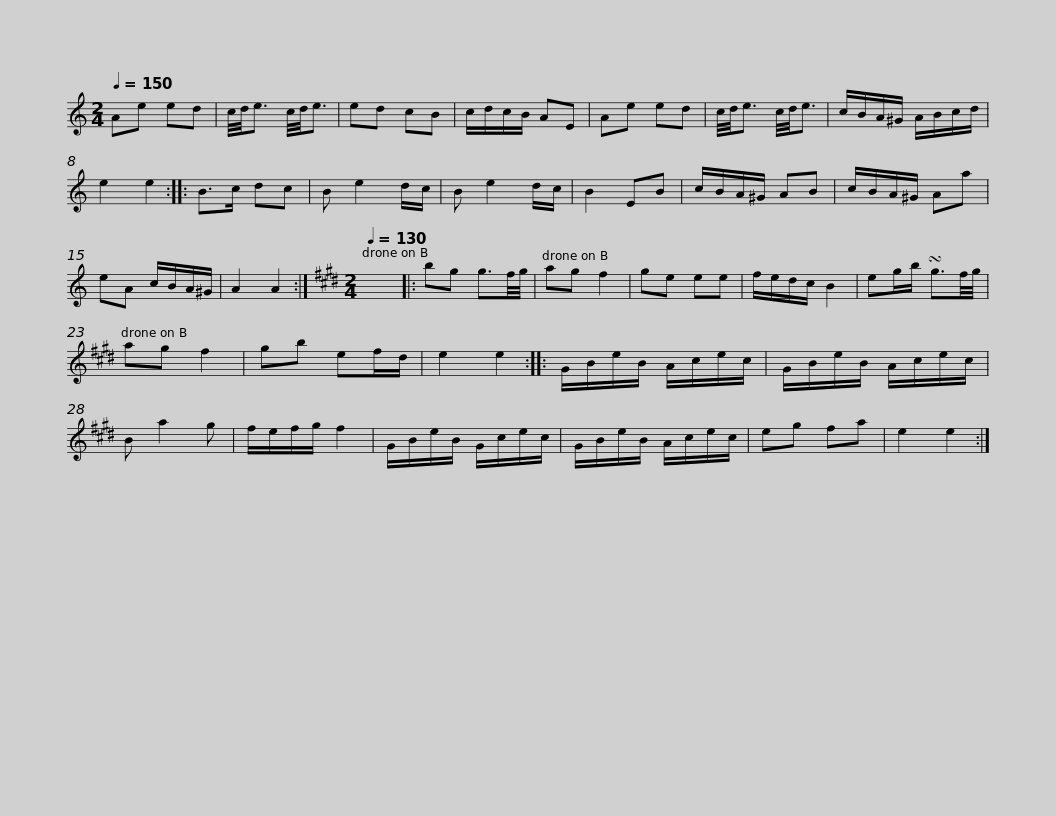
X:1
L:1/8
Q:1/4=150
M:2/4
I:linebreak $
K:C
V:1 treble
V:1
 Ae ed | c/4d/4e3/2 c/4d/4e3/2 | ed cB | c/d/c/B/ AE | Ae ed | %5
 c/4d/4e3/2 c/4d/4e3/2 | c/B/A/^G/ A/B/c/d/ | e2 e2 ::$ B>c dc | B e2 d/c/ | %10
 B e2 d/c/ | B2 EB | c/B/A/^G/ AB | c/B/A/^G/ Aa | eA c/B/A/^G/ | %15
 A2 A2 :|[K:E][M:2/4][Q:1/4=130] x4 |:$ bg g3/2f/4g/4 | ag f2 | ge ee | %20
 f/e/d/c/ B2 | eg/b/ !turn!g3/2f/4g/4 | ag f2 | gb ef/d/ | e2 e2 ::$ %25
 G/B/e/B/ A/c/e/c/ | G/B/e/B/ A/c/e/c/ | B a2 g | f/e/f/g/ f2 | G/B/e/B/ G/c/e/c/ | %30
 G/B/e/B/ A/c/e/c/ | eg fa |$ e2 e2 :| %33
